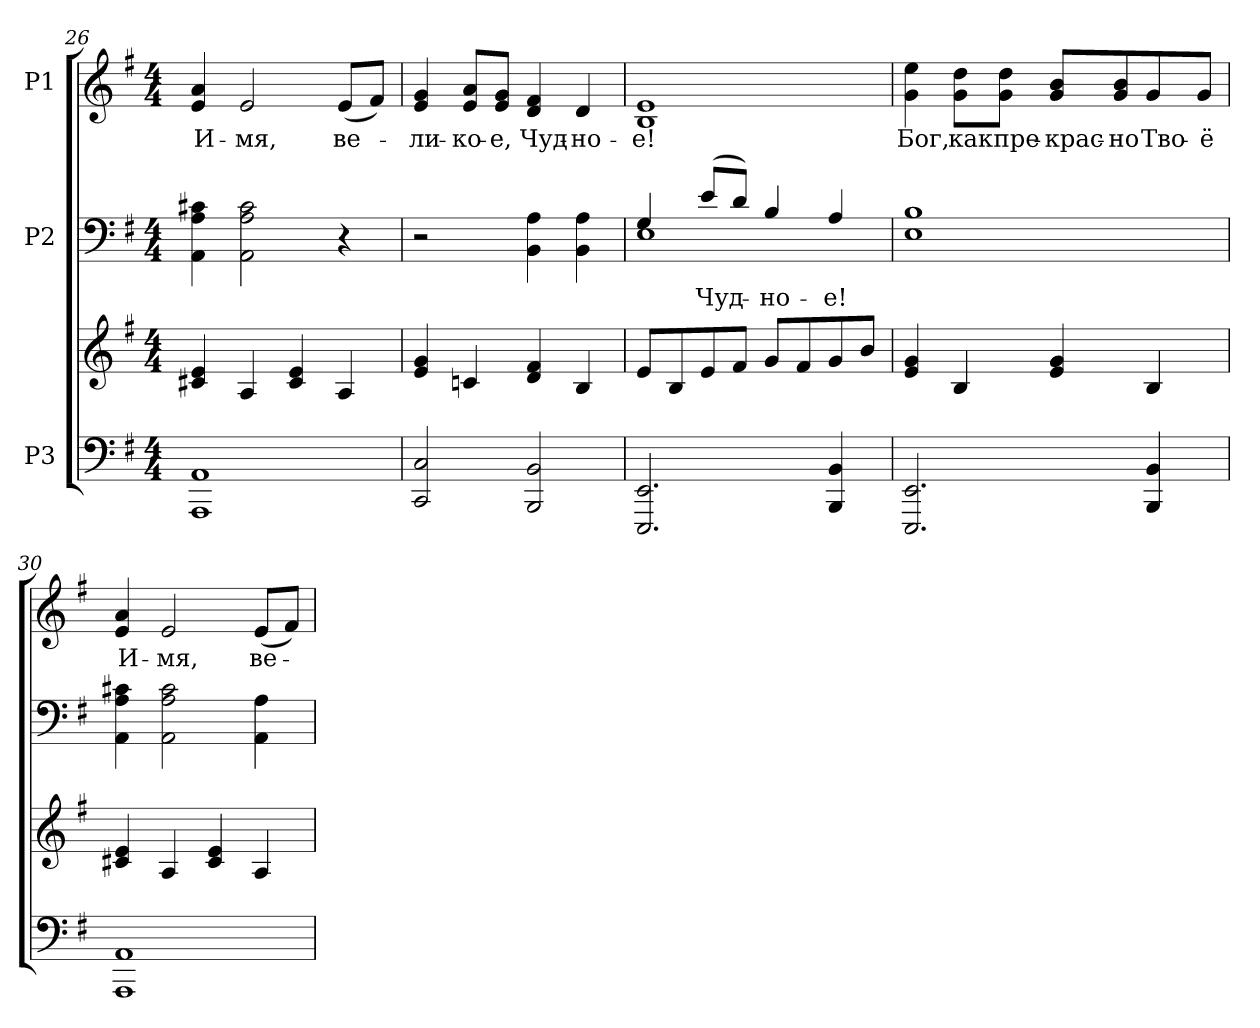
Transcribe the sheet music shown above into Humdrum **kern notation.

**kern	**kern	**kern	**text	**kern	**text
*part3	*part3	*part2	*part2	*part1	*part1
*staff4	*staff3	*staff2	*staff2	*staff1	*staff1
*I"P3	*	*I"P2	*	*I"P1	*
*clefF4	*clefG2	*clefF4	*	*clefG2	*
*k[f#]	*k[f#]	*k[f#]	*	*k[f#]	*
*e:	*e:	*e:	*	*e:	*
*M4/4	*M4/4	*M4/4	*	*M4/4	*
=26	=26	=26	=26	=26	=26
!	!	!	!	!	!LO:LY:b:color=#000000
1AAAi 1AAi	4c#Xi/ 4ei	4AAi\ 4Ai 4c#Xi	.	4ei/ 4ai	И-
!	!	!	!	!	!LO:LY:b:color=#000000
.	4Ai/	2AAi\ 2Ai 2c#i	.	2ei/	-мя,
.	4c#i/ 4ei	.	.	.	.
!	!	!	!	!	!LO:LY:b:color=#000000
.	4Ai/	4r	.	(8ei/L	ве-
.	.	.	.	8f#i/J)	.
!!LO:LB:g=z
=27	=27	=27	=27	=27	=27
!	!	!	!	!	!LO:LY:b:color=#000000
2CCi/ 2Ci	4ei/ 4gi	2r	.	4ei/ 4gi	-ли-
!	!	!	!	!	!LO:LY:b:color=#000000
.	4cni/	.	.	8ei/ 8aiL	-ко-
!	!	!	!	!	!LO:LY:b:color=#000000
.	.	.	.	8ei/ 8giJ	-е,
!	!	!	!	!	!LO:LY:b:color=#000000
2BBBi/ 2BBi	4di/ 4f#i	4BBi\ 4Ai	.	4di/ 4f#i	Чуд-
!	!	!	!	!	!LO:LY:b:color=#000000
.	4Bi/	4BBi\ 4Ai	.	4di/	-но-
=28	=28	=28	=28	=28	=28
*	*	*^	*	*	*
!	!	!	!	!	!	!LO:LY:b:color=#000000
2.EEEi/ 2.EEi	8ei/L	4Gi/	1Ei	.	1Bi 1ei	-е!
.	8Bi/	.	.	.	.	.
!	!	!	!	!LO:LY:a:color=#000000	!	!
.	8ei/	(8ei/L	.	Чуд-	.	.
.	8f#i/J	8di/J)	.	.	.	.
!	!	!	!	!LO:LY:a:color=#000000	!	!
.	8gi/L	4Bi/	.	-но-	.	.
.	8f#i/	.	.	.	.	.
!	!	!	!	!LO:LY:a:color=#000000	!	!
4BBBi/ 4BBi	8gi/	4Ai/	.	-е!	.	.
.	8bi/J	.	.	.	.	.
*	*	*v	*v	*	*	*
=29	=29	=29	=29	=29	=29
!	!	!	!	!	!LO:LY:b:color=#000000
2.EEEi/ 2.EEi	4ei/ 4gi	1Ei 1Bi	.	4gi\ 4eei	Бог,
!	!	!	!	!	!LO:LY:b:color=#000000
.	4Bi/	.	.	8gi\ 8ddiL	как
!	!	!	!	!	!LO:LY:b:color=#000000
.	.	.	.	8gi\ 8ddiJ	пре-
!	!	!	!	!	!LO:LY:b:color=#000000
.	4ei/ 4gi	.	.	8gi/ 8biL	-крас-
!	!	!	!	!	!LO:LY:b:color=#000000
.	.	.	.	8gi/ 8bi	-но
!	!	!	!	!	!LO:LY:b:color=#000000
4BBBi/ 4BBi	4Bi/	.	.	8gi/	Тво-
!	!	!	!	!	!LO:LY:b:color=#000000
.	.	.	.	8gi/J	-ё
!!LO:PB:g=z
=30	=30	=30	=30	=30	=30
!	!	!	!	!	!LO:LY:b:color=#000000
1AAAi 1AAi	4c#Xi/ 4ei	4AAi\ 4Ai 4c#Xi	.	4ei/ 4ai	И-
!	!	!	!	!	!LO:LY:b:color=#000000
.	4Ai/	2AAi\ 2Ai 2c#i	.	2ei/	-мя,
.	4c#i/ 4ei	.	.	.	.
!	!	!	!	!	!LO:LY:b:color=#000000
.	4Ai/	4AAi\ 4Ai	.	(8ei/L	ве-
.	.	.	.	8f#i/J)	.
=	=	=	=	=	=
*-	*-	*-	*-	*-	*-
